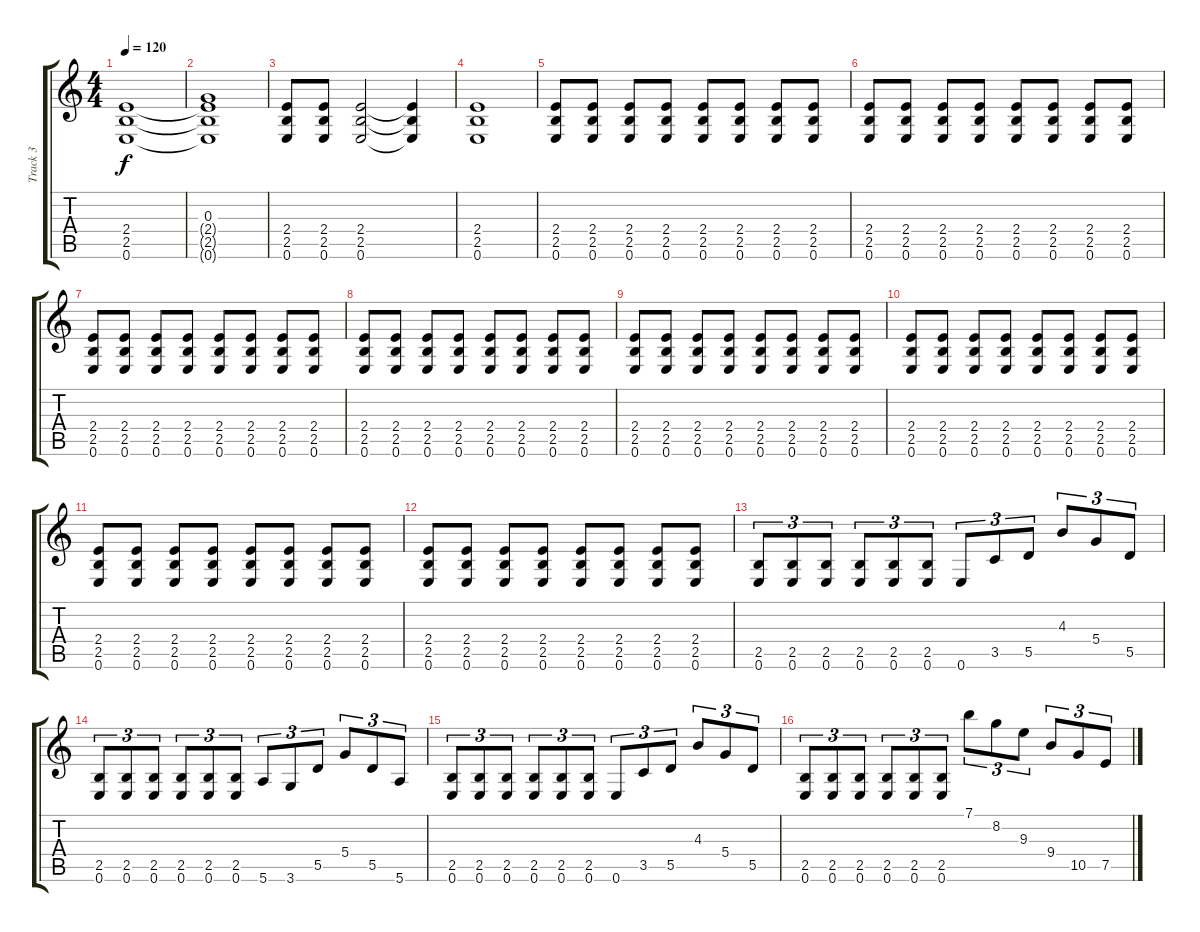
\track ("Track 3" "Track 3") {instrument distortionguitar}
\staff {score tabs}
\tuning (E4 B3 G3 D3 A2 E2) {hide}
\ts (4 4)
\tempo 120
\clef g2
\ks c
(2.4 2.5 0.6).1{dy f} |
(0.3 2.4{t} 2.5{t} 0.6{t}).1 |
(2.4 2.5 0.6).8 (2.4 2.5 0.6).8 (2.4 2.5 0.6).2 (2.4{t} 2.5{t} 0.6{t}).4 |
(2.4 2.5 0.6).1 |
(2.4 2.5 0.6).8 (2.4 2.5 0.6).8 (2.4 2.5 0.6).8 (2.4 2.5 0.6).8 (2.4 2.5 0.6).8 (2.4 2.5 0.6).8 (2.4 2.5 0.6).8 (2.4 2.5 0.6).8 |
(2.4 2.5 0.6).8 (2.4 2.5 0.6).8 (2.4 2.5 0.6).8 (2.4 2.5 0.6).8 (2.4 2.5 0.6).8 (2.4 2.5 0.6).8 (2.4 2.5 0.6).8 (2.4 2.5 0.6).8 |
(2.4 2.5 0.6).8 (2.4 2.5 0.6).8 (2.4 2.5 0.6).8 (2.4 2.5 0.6).8 (2.4 2.5 0.6).8 (2.4 2.5 0.6).8 (2.4 2.5 0.6).8 (2.4 2.5 0.6).8 |
(2.4 2.5 0.6).8 (2.4 2.5 0.6).8 (2.4 2.5 0.6).8 (2.4 2.5 0.6).8 (2.4 2.5 0.6).8 (2.4 2.5 0.6).8 (2.4 2.5 0.6).8 (2.4 2.5 0.6).8 |
(2.4 2.5 0.6).8 (2.4 2.5 0.6).8 (2.4 2.5 0.6).8 (2.4 2.5 0.6).8 (2.4 2.5 0.6).8 (2.4 2.5 0.6).8 (2.4 2.5 0.6).8 (2.4 2.5 0.6).8 |
(2.4 2.5 0.6).8 (2.4 2.5 0.6).8 (2.4 2.5 0.6).8 (2.4 2.5 0.6).8 (2.4 2.5 0.6).8 (2.4 2.5 0.6).8 (2.4 2.5 0.6).8 (2.4 2.5 0.6).8 |
(2.4 2.5 0.6).8 (2.4 2.5 0.6).8 (2.4 2.5 0.6).8 (2.4 2.5 0.6).8 (2.4 2.5 0.6).8 (2.4 2.5 0.6).8 (2.4 2.5 0.6).8 (2.4 2.5 0.6).8 |
(2.4 2.5 0.6).8 (2.4 2.5 0.6).8 (2.4 2.5 0.6).8 (2.4 2.5 0.6).8 (2.4 2.5 0.6).8 (2.4 2.5 0.6).8 (2.4 2.5 0.6).8 (2.4 2.5 0.6).8 |
(2.5 0.6).8{tu (3 2)} (2.5 0.6).8{tu (3 2)} (2.5 0.6).8{tu (3 2)} (2.5 0.6).8{tu (3 2)} (2.5 0.6).8{tu (3 2)} (2.5 0.6).8{tu (3 2)} 0.6.8{tu (3 2)} 3.5.8{tu (3 2)} 5.5.8{tu (3 2)} 4.3.8{tu (3 2)} 5.4.8{tu (3 2)} 5.5.8{tu (3 2)} |
(2.5 0.6).8{tu (3 2)} (2.5 0.6).8{tu (3 2)} (2.5 0.6).8{tu (3 2)} (2.5 0.6).8{tu (3 2)} (2.5 0.6).8{tu (3 2)} (2.5 0.6).8{tu (3 2)} 5.6.8{tu (3 2)} 3.6.8{tu (3 2)} 5.5.8{tu (3 2)} 5.4.8{tu (3 2)} 5.5.8{tu (3 2)} 5.6.8{tu (3 2)} |
(2.5 0.6).8{tu (3 2)} (2.5 0.6).8{tu (3 2)} (2.5 0.6).8{tu (3 2)} (2.5 0.6).8{tu (3 2)} (2.5 0.6).8{tu (3 2)} (2.5 0.6).8{tu (3 2)} 0.6.8{tu (3 2)} 3.5.8{tu (3 2)} 5.5.8{tu (3 2)} 4.3.8{tu (3 2)} 5.4.8{tu (3 2)} 5.5.8{tu (3 2)} |
(2.5 0.6).8{tu (3 2)} (2.5 0.6).8{tu (3 2)} (2.5 0.6).8{tu (3 2)} (2.5 0.6).8{tu (3 2)} (2.5 0.6).8{tu (3 2)} (2.5 0.6).8{tu (3 2)} 7.1.8{tu (3 2)} 8.2.8{tu (3 2)} 9.3.8{tu (3 2)} 9.4.8{tu (3 2)} 10.5.8{tu (3 2)} 7.5.8{tu (3 2)}
